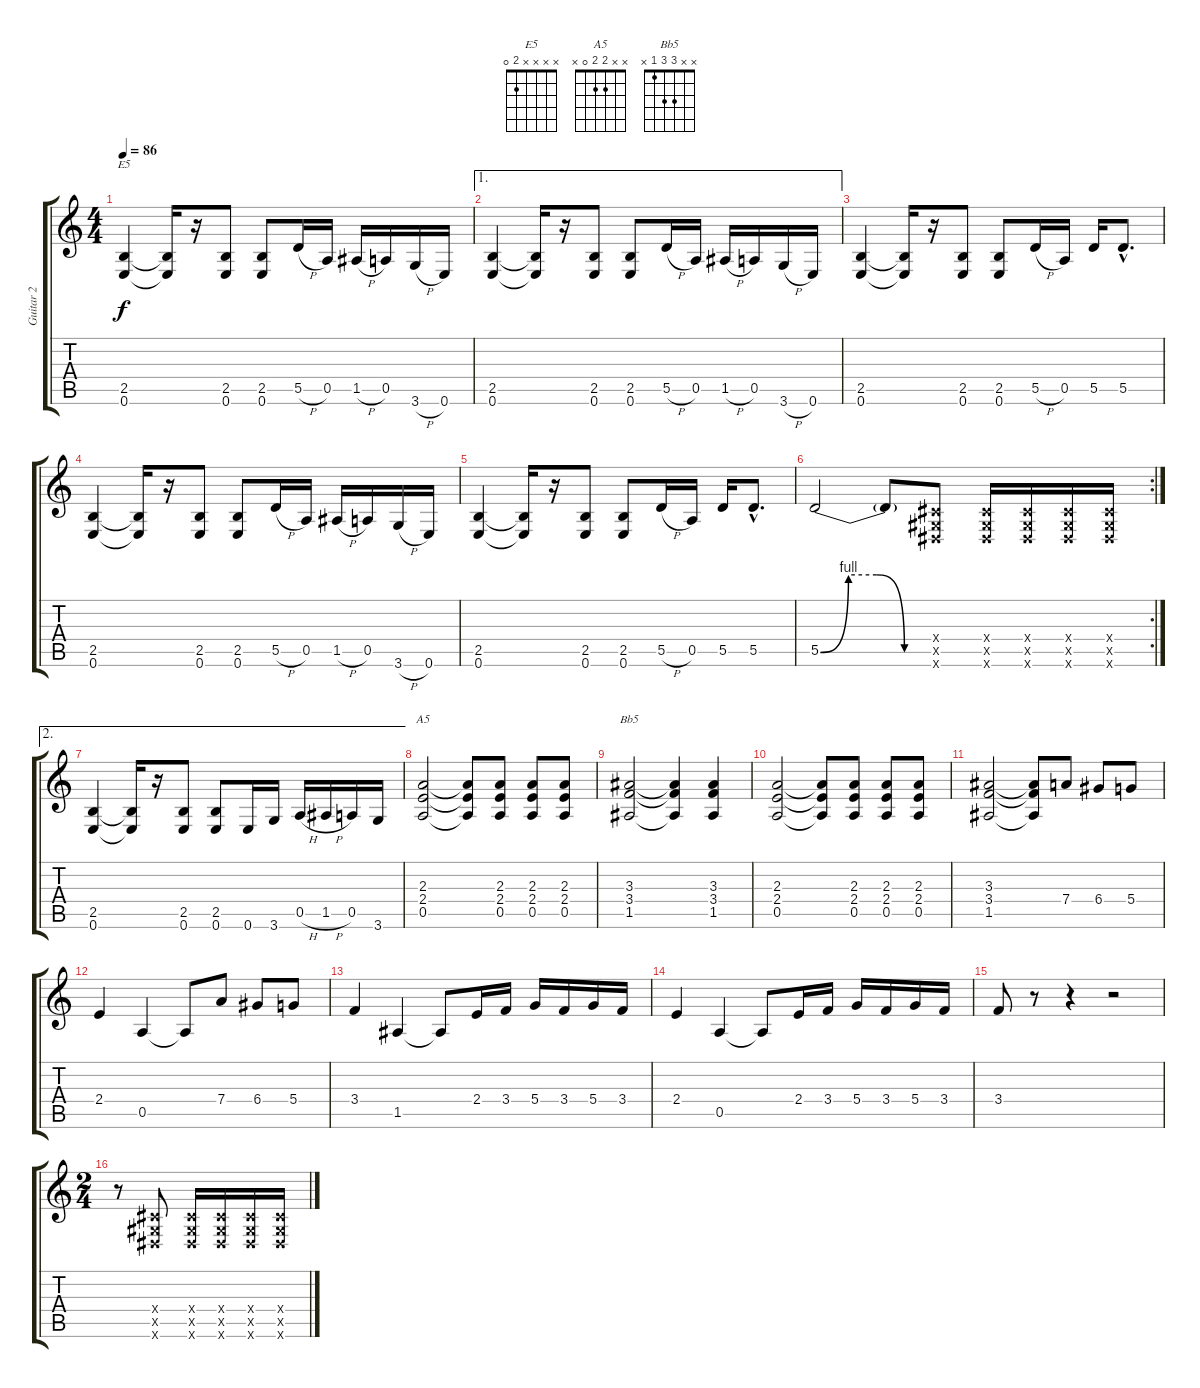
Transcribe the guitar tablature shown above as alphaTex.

\track ("Guitar 2" "Guitar 2") {instrument overdrivenguitar}
\staff {score tabs}
\tuning (E4 B3 G3 D3 A2 E2) {hide}
\chord ("E5" x x x x 2 0)
\chord ("A5" x x 2 2 0 x)
\chord ("Bb5" x x 3 3 1 x)
\ts (4 4)
\tempo 86
\clef g2
\ks c
(2.5 0.6).4{ch "E5" dy f} (2.5{t} 0.6{t}).16 r.16 (2.5 0.6).8 (2.5 0.6).8 5.5{h}.16 0.5.16 1.5{h}.16 0.5.16 3.6{h}.16 0.6.16 |
\ae 1
(2.5 0.6).4 (2.5{t} 0.6{t}).16 r.16 (2.5 0.6).8 (2.5 0.6).8 5.5{h}.16 0.5.16 1.5{h}.16 0.5.16 3.6{h}.16 0.6.16 |
(2.5 0.6).4 (2.5{t} 0.6{t}).16 r.16 (2.5 0.6).8 (2.5 0.6).8 5.5{h}.16 0.5.16 5.5.16 5.5{hac}.8{d} |
(2.5 0.6).4 (2.5{t} 0.6{t}).16 r.16 (2.5 0.6).8 (2.5 0.6).8 5.5{h}.16 0.5.16 1.5{h}.16 0.5.16 3.6{h}.16 0.6.16 |
(2.5 0.6).4 (2.5{t} 0.6{t}).16 r.16 (2.5 0.6).8 (2.5 0.6).8 5.5{h}.16 0.5.16 5.5.16 5.5{hac}.8{d} |
\rc 2
5.5{be (custom 0 0 15 4 30 4 45 0 60 0)}.2 5.5{t}.8 (-1.4{x} -1.5{x} -1.6{x}).8 (-1.4{x} -1.5{x} -1.6{x}).16 (-1.4{x} -1.5{x} -1.6{x}).16 (-1.4{x} -1.5{x} -1.6{x}).16 (-1.4{x} -1.5{x} -1.6{x}).16 |
\ae 2
(2.5 0.6).4 (2.5{t} 0.6{t}).16 r.16 (2.5 0.6).8 (2.5 0.6).8 0.6.16 3.6.16 0.5{h}.16 1.5{h}.16 0.5.16 3.6.16 |
(2.3 2.4 0.5).2{ch "A5"} (2.3{t} 2.4{t} 0.5{t}).8 (2.3 2.4 0.5).8 (2.3 2.4 0.5).8 (2.3 2.4 0.5).8 |
(3.3 3.4 1.5).2{ch "Bb5"} (3.3{t} 3.4{t} 1.5{t}).4 (3.3 3.4 1.5).4 |
(2.3 2.4 0.5).2 (2.3{t} 2.4{t} 0.5{t}).8 (2.3 2.4 0.5).8 (2.3 2.4 0.5).8 (2.3 2.4 0.5).8 |
(3.3 3.4 1.5).2 (3.3{t} 3.4{t} 1.5{t}).8 7.4.8 6.4.8 5.4.8 |
2.4.4 0.5.4 0.5{t}.8 7.4.8 6.4.8 5.4.8 |
3.4.4 1.5.4 1.5{t}.8 2.4.16 3.4.16 5.4.16 3.4.16 5.4.16 3.4.16 |
2.4.4 0.5.4 0.5{t}.8 2.4.16 3.4.16 5.4.16 3.4.16 5.4.16 3.4.16 |
3.4.8 r.8 r.4 r.2 |
\ts (2 4)
r.8 (-1.4{x} -1.5{x} -1.6{x}).8 (-1.4{x} -1.5{x} -1.6{x}).16 (-1.4{x} -1.5{x} -1.6{x}).16 (-1.4{x} -1.5{x} -1.6{x}).16 (-1.4{x} -1.5{x} -1.6{x}).16
